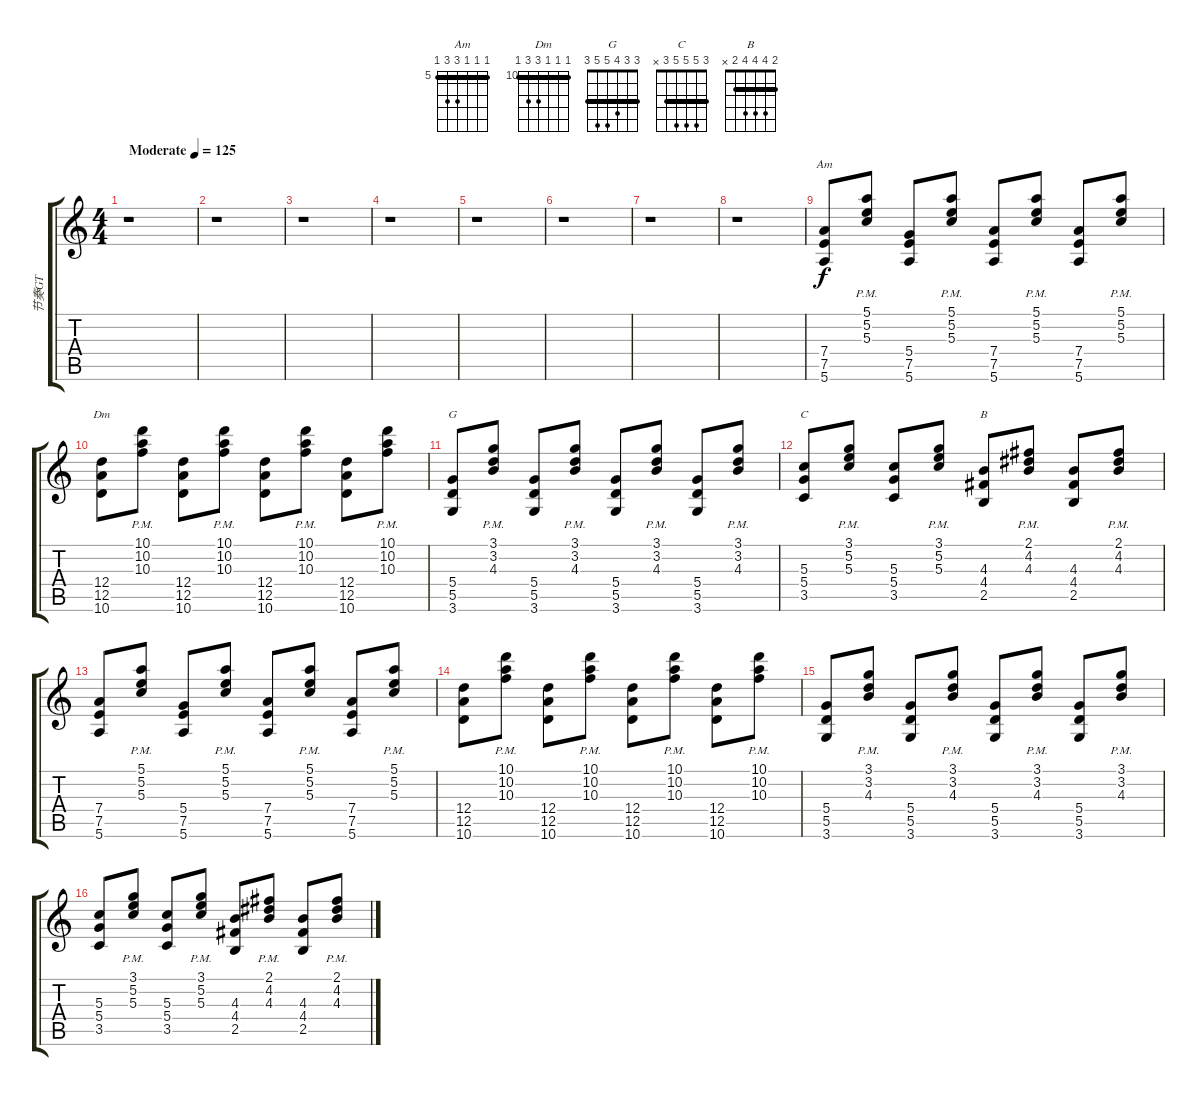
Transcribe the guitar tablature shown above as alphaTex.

\track ("节奏GT" "节奏GT") {instrument electricguitarclean}
\staff {score tabs}
\tuning (E4 B3 G3 D3 A2 E2) {hide}
\chord ("Am" 5 5 5 7 7 5) {firstfret 5 barre 5}
\chord ("Dm" 10 10 10 12 12 10) {firstfret 10 barre 10}
\chord ("G" 3 3 4 5 5 3) {barre 3}
\chord ("C" 3 5 5 5 3 x) {barre 3}
\chord ("B" 2 4 4 4 2 x) {barre 2}
\ts (4 4)
\tempo (125 "Moderate")
\clef g2
\ks c
r.1{dy f instrument electricguitarclean} |
r.1 |
r.1 |
r.1 |
r.1 |
r.1 |
r.1 |
r.1 |
(7.4 7.5 5.6).8{ch "Am"} (5.1{pm} 5.2{pm} 5.3{pm}).8 (5.4 7.5 5.6).8 (5.1{pm} 5.2{pm} 5.3{pm}).8 (7.4 7.5 5.6).8 (5.1{pm} 5.2{pm} 5.3{pm}).8 (7.4 7.5 5.6).8{txt ""} (5.1{pm} 5.2{pm} 5.3{pm}).8 |
(12.4 12.5 10.6).8{ch "Dm"} (10.1{pm} 10.2{pm} 10.3{pm}).8 (12.4 12.5 10.6).8 (10.1{pm} 10.2{pm} 10.3{pm}).8 (12.4 12.5 10.6).8 (10.1{pm} 10.2{pm} 10.3{pm}).8 (12.4 12.5 10.6).8 (10.1{pm} 10.2{pm} 10.3{pm}).8 |
(5.4 5.5 3.6).8{ch "G"} (3.1{pm} 3.2{pm} 4.3{pm}).8 (5.4 5.5 3.6).8 (3.1{pm} 3.2{pm} 4.3{pm}).8 (5.4 5.5 3.6).8 (3.1{pm} 3.2{pm} 4.3{pm}).8 (5.4 5.5 3.6).8 (3.1{pm} 3.2{pm} 4.3{pm}).8 |
(5.3 5.4 3.5).8{ch "C"} (3.1{pm} 5.2{pm} 5.3{pm}).8 (5.3 5.4 3.5).8 (3.1{pm} 5.2{pm} 5.3{pm}).8 (4.3 4.4 2.5).8{ch "B"} (2.1{pm} 4.2{pm} 4.3{pm}).8 (4.3 4.4 2.5).8 (2.1{pm} 4.2{pm} 4.3{pm}).8 |
(7.4 7.5 5.6).8 (5.1{pm} 5.2{pm} 5.3{pm}).8 (5.4 7.5 5.6).8 (5.1{pm} 5.2{pm} 5.3{pm}).8 (7.4 7.5 5.6).8 (5.1{pm} 5.2{pm} 5.3{pm}).8 (7.4 7.5 5.6).8 (5.1{pm} 5.2{pm} 5.3{pm}).8 |
(12.4 12.5 10.6).8 (10.1{pm} 10.2{pm} 10.3{pm}).8 (12.4 12.5 10.6).8 (10.1{pm} 10.2{pm} 10.3{pm}).8 (12.4 12.5 10.6).8 (10.1{pm} 10.2{pm} 10.3{pm}).8 (12.4 12.5 10.6).8 (10.1{pm} 10.2{pm} 10.3{pm}).8 |
(5.4 5.5 3.6).8 (3.1{pm} 3.2{pm} 4.3{pm}).8 (5.4 5.5 3.6).8 (3.1{pm} 3.2{pm} 4.3{pm}).8 (5.4 5.5 3.6).8 (3.1{pm} 3.2{pm} 4.3{pm}).8 (5.4 5.5 3.6).8 (3.1{pm} 3.2{pm} 4.3{pm}).8 |
(5.3 5.4 3.5).8 (3.1{pm} 5.2{pm} 5.3{pm}).8 (5.3 5.4 3.5).8 (3.1{pm} 5.2{pm} 5.3{pm}).8 (4.3 4.4 2.5).8 (2.1{pm} 4.2{pm} 4.3{pm}).8 (4.3 4.4 2.5).8 (2.1{pm} 4.2{pm} 4.3{pm}).8
